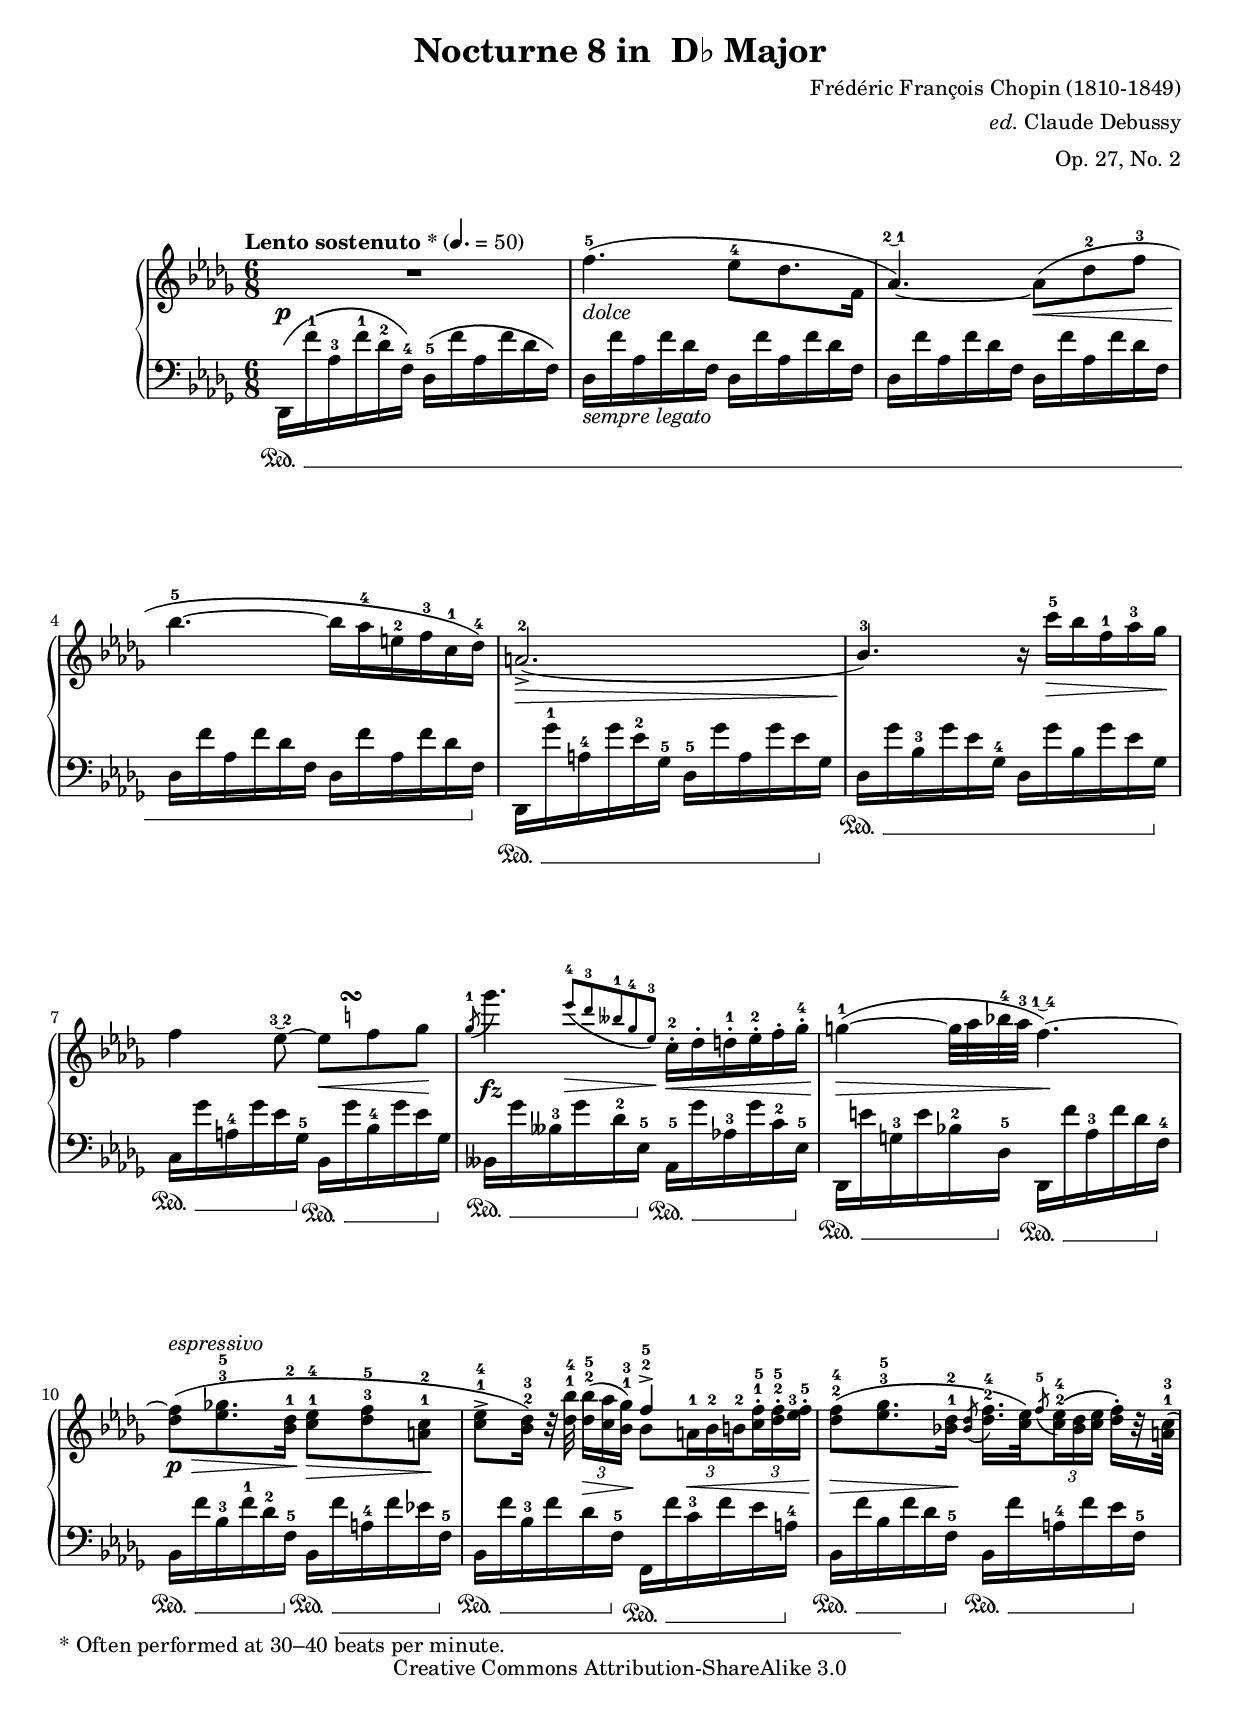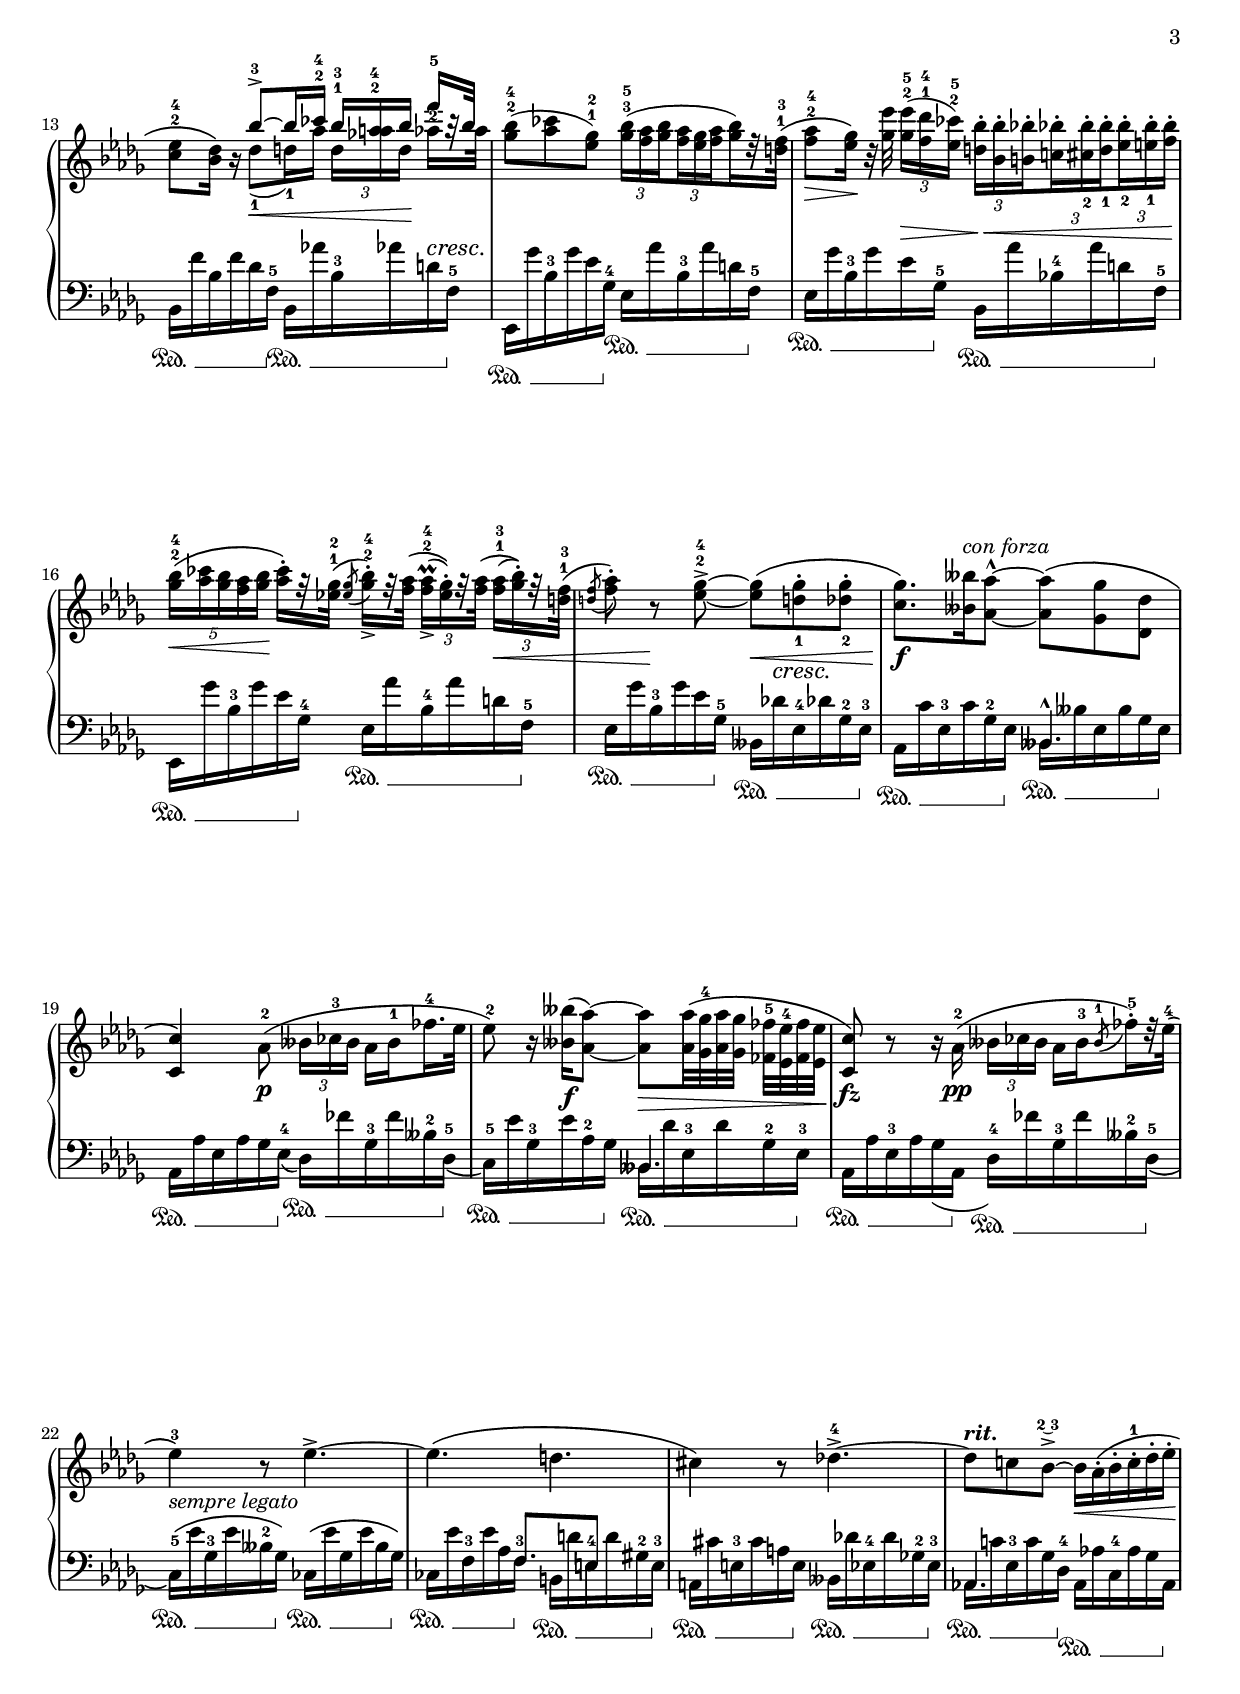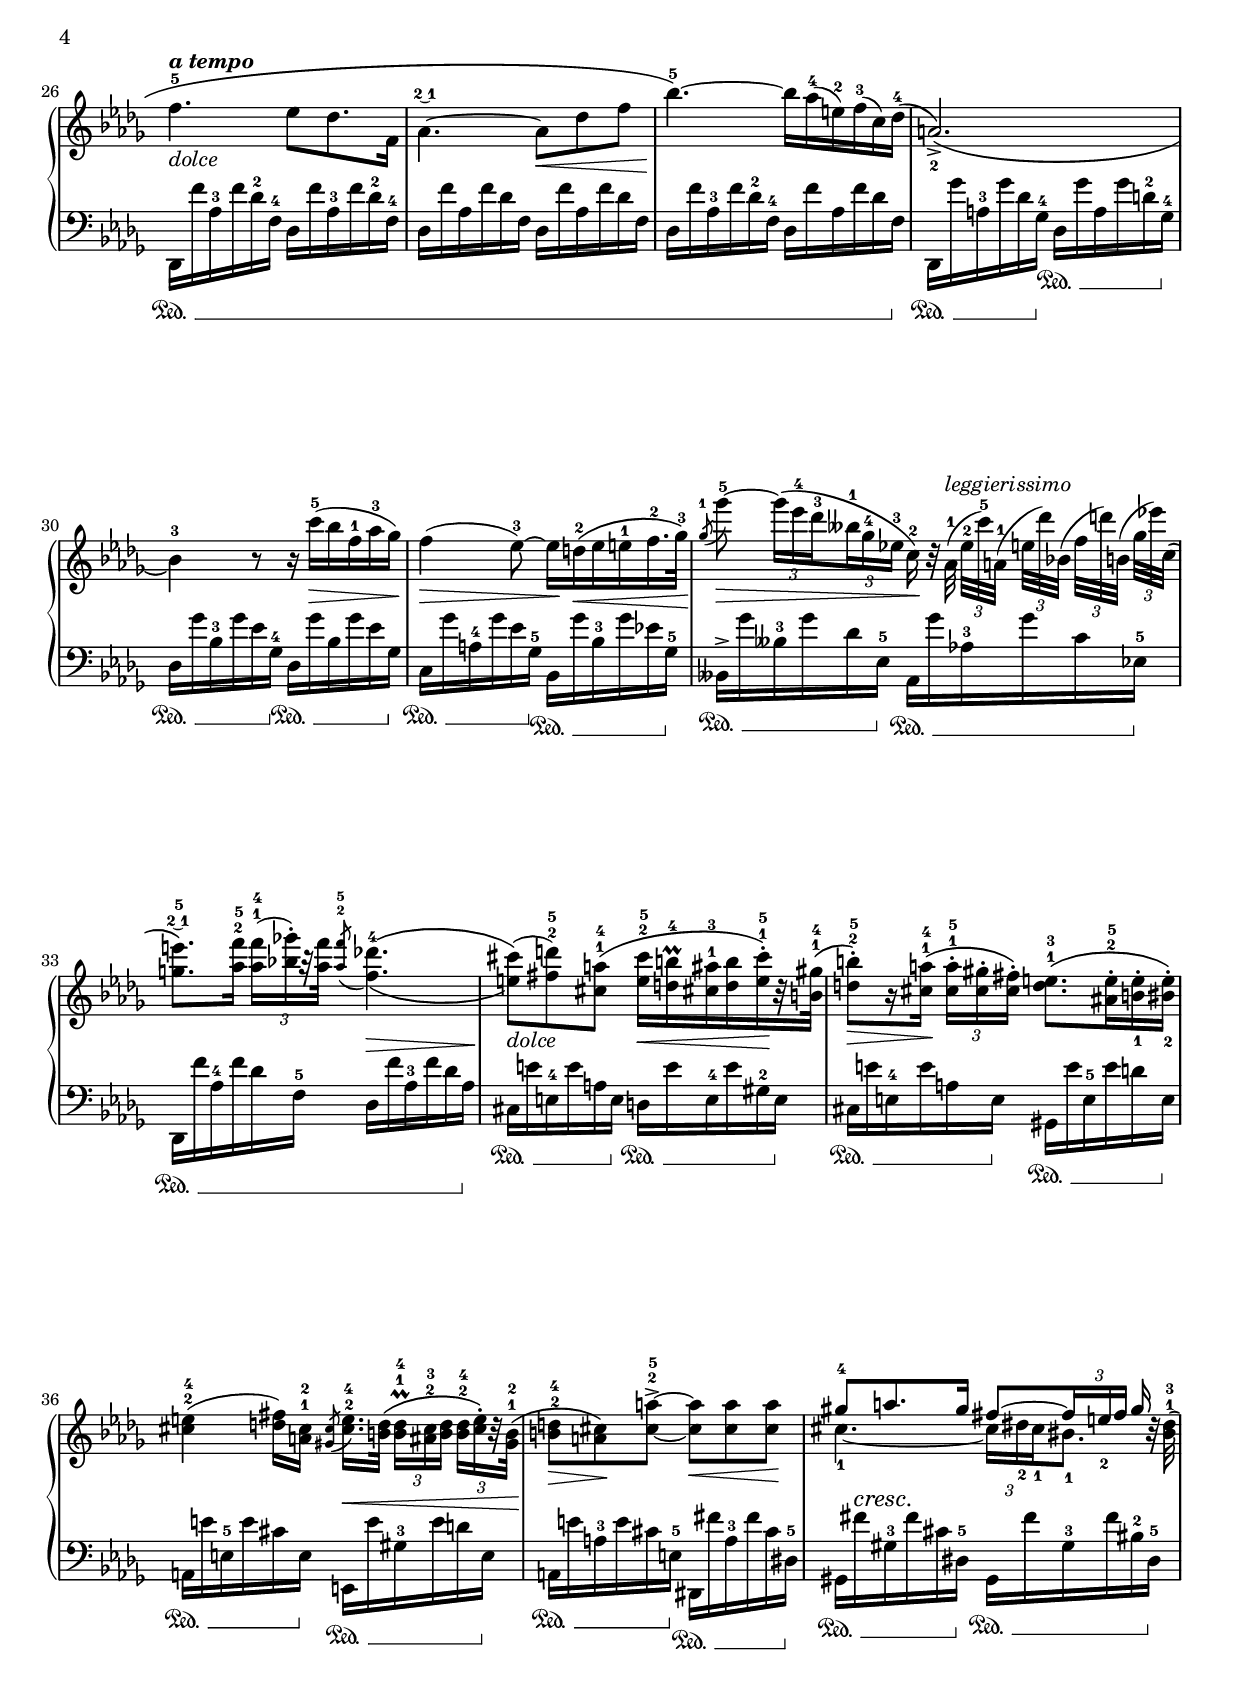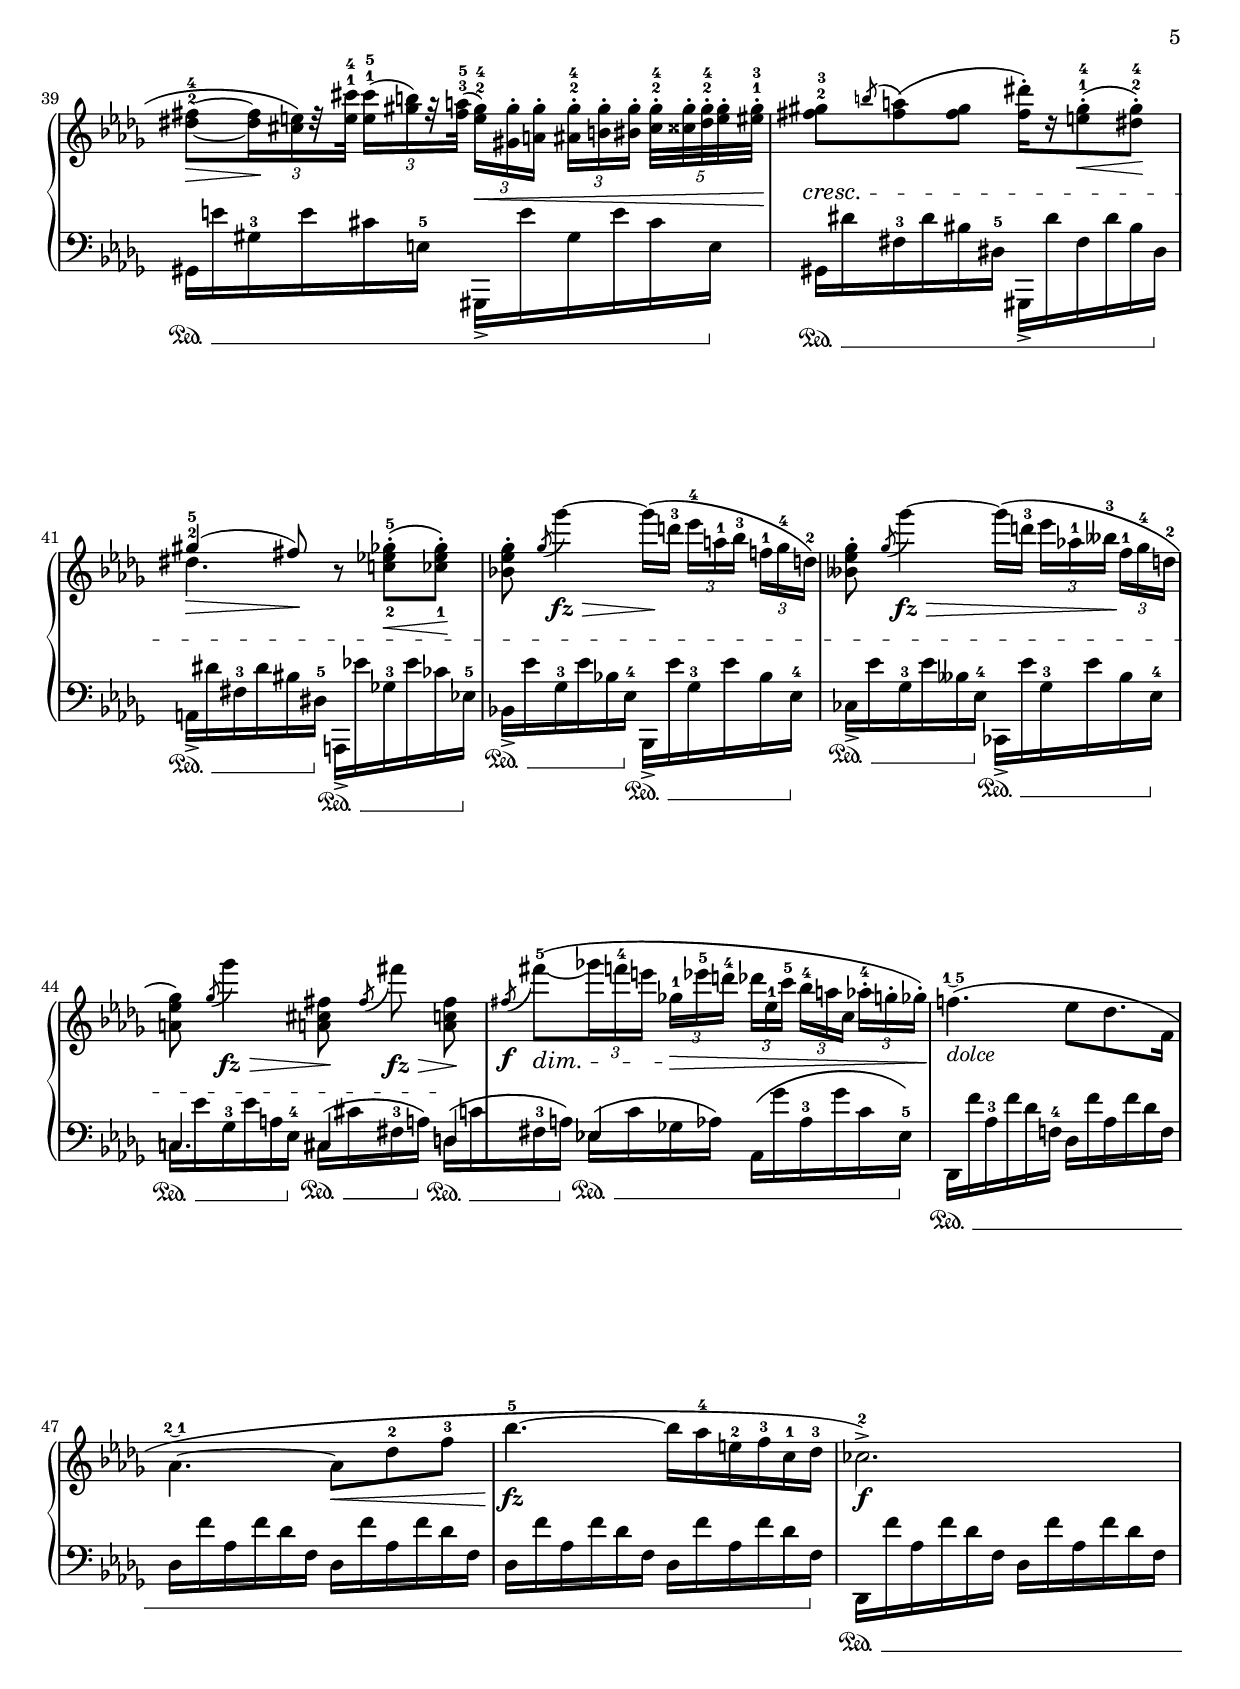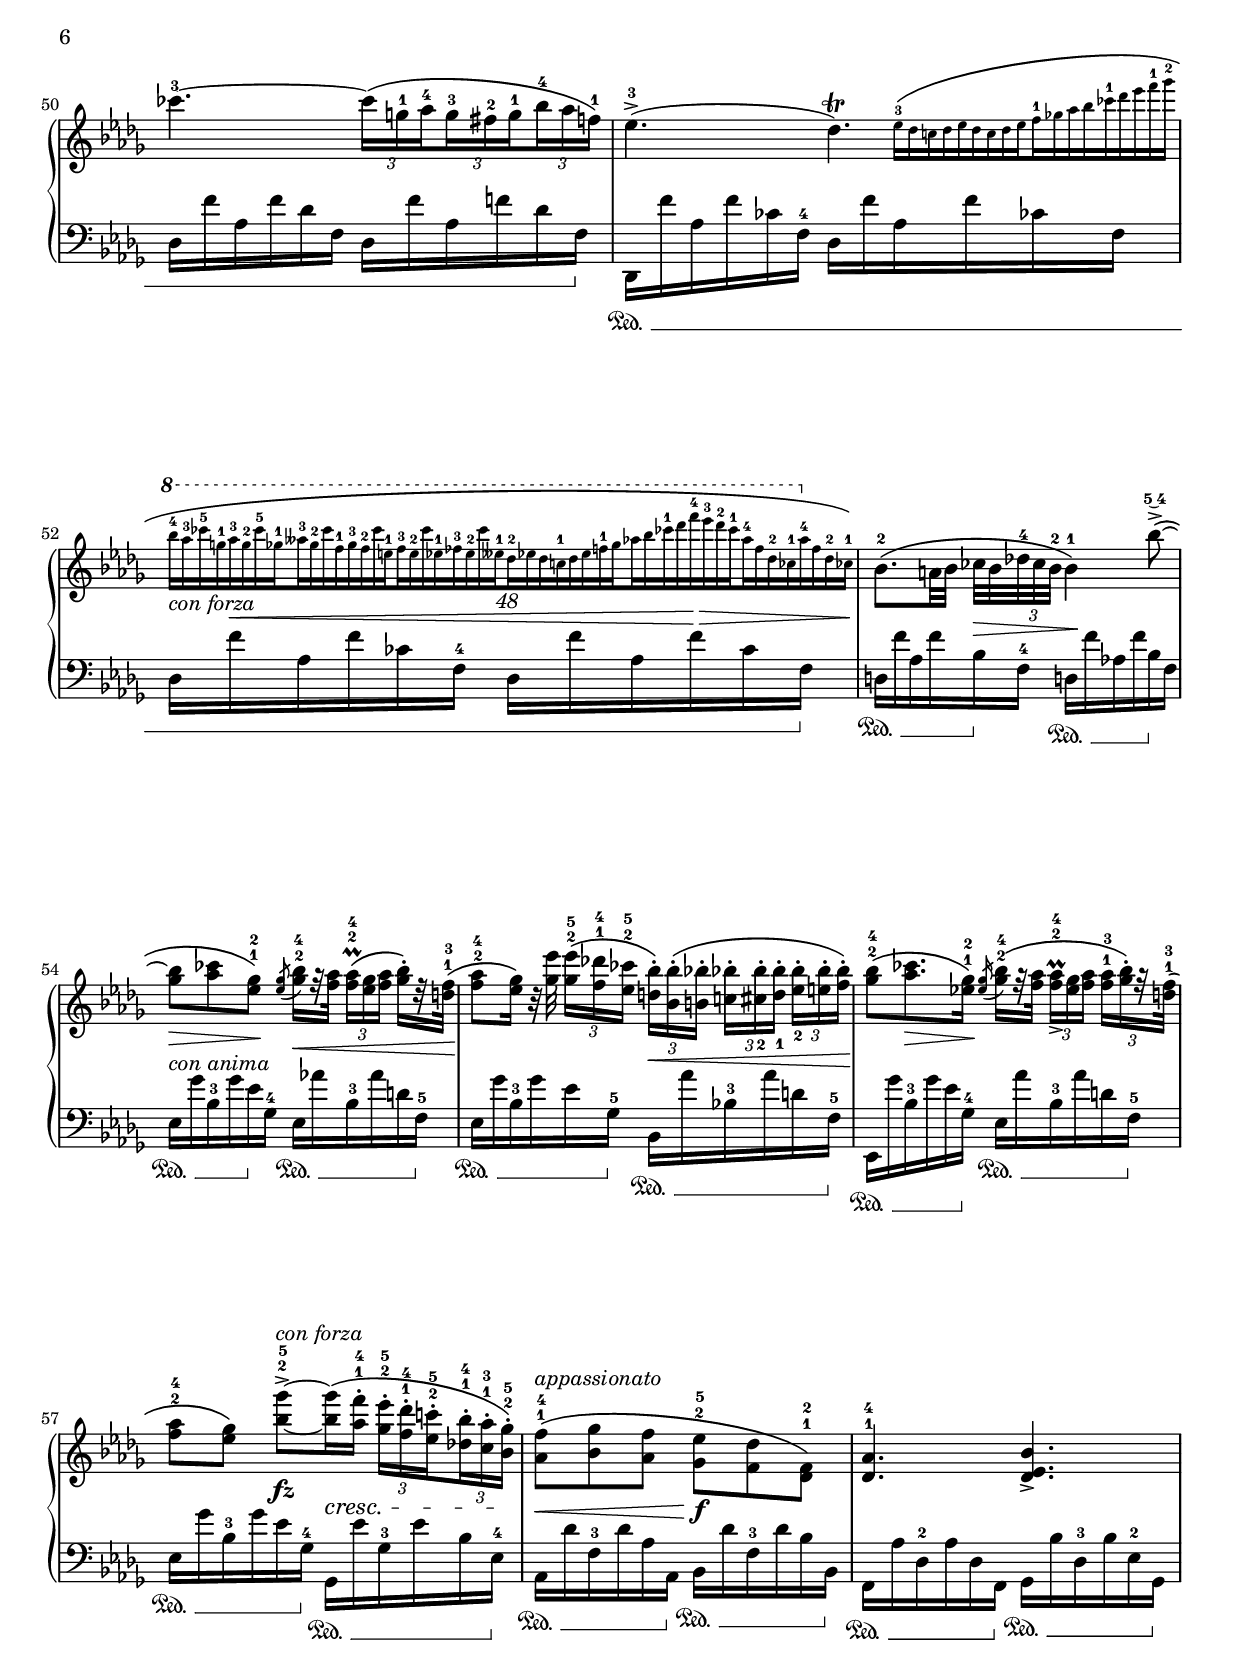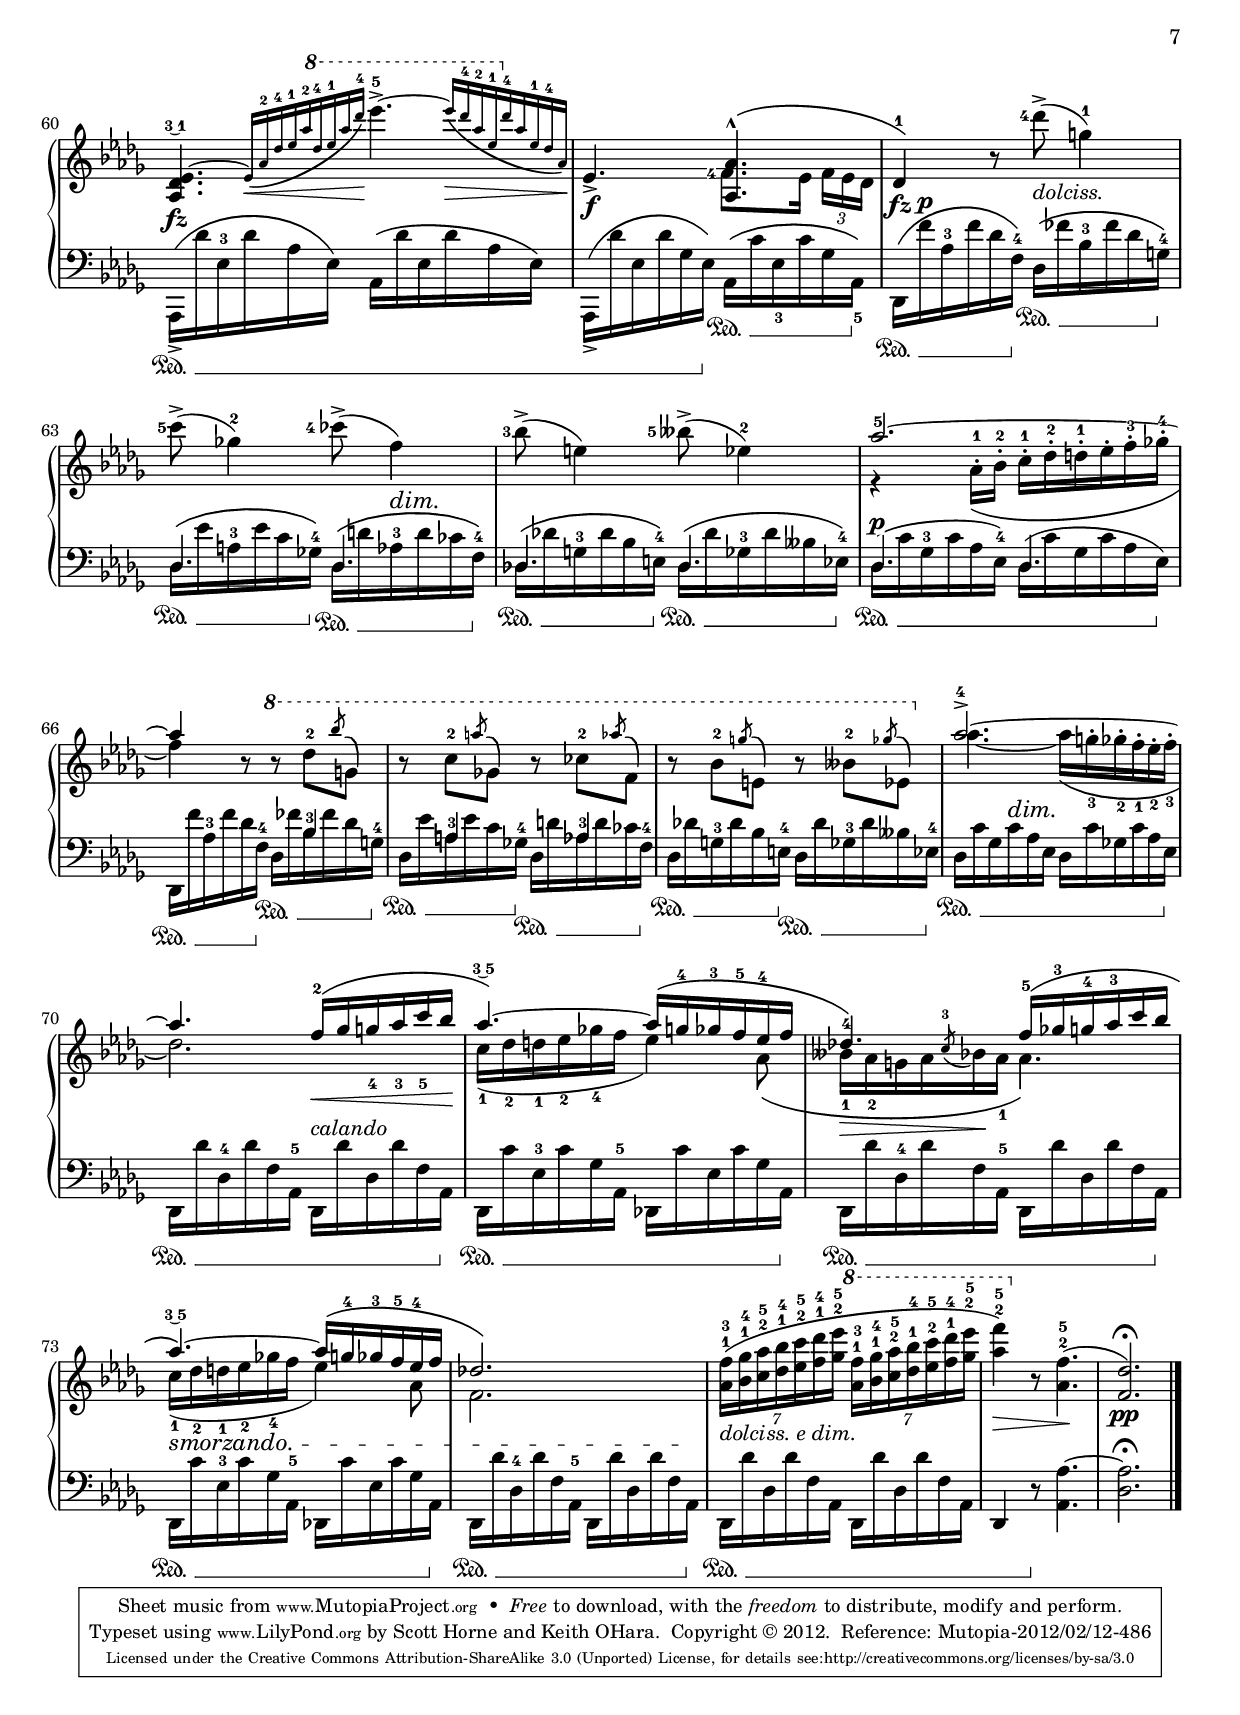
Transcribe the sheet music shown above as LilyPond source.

% Chopin's nocturne #8 in Db major, Op. 27, No. 2

\version "2.14.2"

\header {
  title ="Nocturne 8 in  D♭ Major"
  composer = "Frédéric François Chopin (1810-1849)"
  arranger = \markup{\italic"ed." "Claude Debussy"}
  opus = "Op. 27, No. 2"
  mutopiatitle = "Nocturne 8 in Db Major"
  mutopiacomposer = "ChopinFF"
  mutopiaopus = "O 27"
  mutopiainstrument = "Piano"
  date = "1835"
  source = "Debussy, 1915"
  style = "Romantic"
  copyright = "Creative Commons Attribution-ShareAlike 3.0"
  % original was under MutopiaBSD license
  %{ The MutopiaBSD License

  Permission is hereby granted, without written agreement and without license or
  royalty fees, to use, copy, modify, distribute, perform and record this music
  and to distribute, perform and record modified versions of this music for any
  purpose, provided that the above copyright notice, this paragraph and the
  following disclaimer appear with all copies of this music, whatever the format
  of the copy, printed, audio or otherwise.

  THIS MUSIC IS PROVIDED "AS IS", WITHOUT WARRANTY OF ANY KIND, EXPRESS OR
  IMPLIED, INCLUDING BUT NOT LIMITED TO THE WARRANTIES OF MERCHANTABILITY,
  FITNESS FOR A PARTICULAR PURPOSE AND NONINFRINGEMENT.
  %}
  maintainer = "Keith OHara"
  % original typeset by P Scott Horne, 20 Oct 2004
  % maintainerEmail = "shorne@hornetranslations.com"
  % maintainerWeb = "www.hornetranslations.com"

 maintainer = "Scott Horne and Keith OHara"
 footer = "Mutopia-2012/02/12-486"
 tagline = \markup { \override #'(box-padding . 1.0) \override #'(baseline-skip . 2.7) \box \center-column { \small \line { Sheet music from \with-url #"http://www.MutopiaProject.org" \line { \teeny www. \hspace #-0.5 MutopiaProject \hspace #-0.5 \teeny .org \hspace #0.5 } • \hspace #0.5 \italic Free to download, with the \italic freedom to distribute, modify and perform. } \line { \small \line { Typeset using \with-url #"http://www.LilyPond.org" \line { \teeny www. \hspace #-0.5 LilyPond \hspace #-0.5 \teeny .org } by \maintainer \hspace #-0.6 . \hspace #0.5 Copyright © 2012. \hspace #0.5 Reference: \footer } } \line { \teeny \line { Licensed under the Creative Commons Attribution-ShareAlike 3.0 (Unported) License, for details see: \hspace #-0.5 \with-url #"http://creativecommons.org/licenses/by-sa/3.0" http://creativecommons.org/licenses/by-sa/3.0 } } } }
}

\paper {
  %#(set-paper-size "letter")
  bottom-margin = 13\mm
  %ragged-right=##t
  %annotate-spacing = ##t
  #(layout-set-staff-size 18.5)
  ragged-last-bottom = ##f
  first-page-number = #2
  page-breaking-system-system-spacing = #'((padding . -3))
  system-system-spacing #'padding = #0.5 % let 5 systems fit on letter paper
}

%% Make special slurred grace notes for measure 67
startGraceMusic =  {
  \once \override PhrasingSlur #'control-points =
  #'((1.5 . 2.75) (2.5 . 3.0) (3.0 . 2) (2.8 . -0.3))
  s1*0\(
  \override Stem #'stroke-style = #"grace"
}
stopGraceMusic =  {
  \revert Stem #'stroke-style
  s1*0\)
}
% More textual dynamics
smorz= #(make-music 'CrescendoEvent 'span-direction START
'span-type 'text 'span-text "smorzando.")

myPageBreak = {
  \pageBreak
}

treble =  \relative c' \context Voice = "treble" {
  |%1
  R2.\p
  |%2
  s1*0_\markup\italic"dolce"
  f'4.-5\( ees8-4 des8. f,16
  |%3
  aes4. -\tweak #'text #(markup #:tied-lyric "2~1") -0\)~
  aes8 \<\( des-2 f-3
  |%4
  bes4.-5\! ~ bes16 aes-4 e-2 f-3 c-1 des-4 \)
  |%5
  \stemUp
  a2.-2-> ( \>
  |%6
  bes4.-3 \! )
  \stemNeutral
  r16 c'-5 \> bes f-1 aes-3  ges\!
  |%7
  f4
  ees8 -\tweak #'text #(markup #:tied-lyric "3~2") -0 ~
  <<
    ees8\<
    {
      s16
      \once\override Score.TextScript #'script-priority = #-100
      s16^\markup\tiny\natural^\turn
    }
  >> f8  ges\!
  |%8
  <<
    \acciaccatura ges8^1
    ges'4.\fz
    \new Voice {
      \override DynamicLineSpanner #'staff-padding = #1
      \teeny\stemUp\override Fingering #'font-size =#-3
      s8 s8*1/3
      ees-4[\>( des-3 beses-1 ges-4 ees-3]\!)
    }
  >>
  c16-.-2 \<des-. d-.-1 ees-.-2 f-.  ges-.-4
  |%9
  g4^1\>\( ~ g32 aes bes-4 aes-3
  f4. -\tweak #'text #(markup #:tied-lyric "1~4") -0 \) \! ~
  |%10
  <des f>8\p\>\(^\markup\italic"espressivo"
  <ees ges!>8.^3^5
  <bes des>16^1^2\! <c ees>8^1^4 \>
  <des f>^3^5 <a c>^1^2 \!
  |%11
  \set subdivideBeams = ##t
  <c ees>^>^1^4 <bes des>16^2^3 \) r32
  <des bes' >32^1^4
  \times 2/3 {<des bes'>16^2^5 [ ( \> <c aes'> <bes ges'>^1^3] ) \!}
  <<
    \new Voice { \stemUp f'4^>^2^5 }
    {
      bes,8[
      \times 2/3 {a16^1 \< bes^2 b^2 }
      \times 2/3 {<c^1 f^5>^. <des^2 f^5>^. <ees^3 f^5>^.] }
    }
  >>
  |%12
  <des f>8^2^4 \( \> <ees ges>8.^3^5
  <bes des>16^1^2 \!
  \acciaccatura <bes des>8
  <des f>16.^2^4 <c ees>32 \)
  \acciaccatura f8^5 \times 2/3 {
    <c ees>16^2^4 \( <bes des> <c ees>
  }
  <des f>^.\)[ r32 <a c>32^1^3 \( ]
  |%13
  <c ees>8^2^4 <bes des>16 \) r
  %{ % alternate setting in one voice
  <des bes'>8^>_1^3[_( ~ <d bes'>16)_1 <aes' ces>]^2^4
  \times 2/3 {<d, bes'>16^1^3
  <aes'!^2 a!^4> <d, bes'>}
  <aes'! f'>16[^2^5 aes32\rest <aes bes>]
  %}
  << {
    bes'8^>^3[ ~ bes16 ces^2^4]
    bes16*2/3 ^1^3
    \once \override NoteColumn #'force-hshift = #-0.9
    a^2^4 bes
    f'16^5[ s32 bes,]
  } \\ {
    des,8(_1[ \< d16)_1 aes' ]
    \times 2/3 { d,16
    \once \override Accidental #'Y-offset = #-0.3
    aes'! d,\! }
    aes'16^2 [ r32 aes ]
  } >> %%}
  |%14
  <ges bes>8^2^4( <aes ces> <ees ges>^1^2)
  \times 2/3 {<ges bes>16^3^5([ <f aes> <ges bes>}
  \times 2/3 {<f aes> <ees ges> <f aes>}
  <ges bes>16) r32 <d f>^1^3 \( ]
  |%15
  <f aes>8^2^4 \> <ees ges>16 \! \) r32 <ges ees'>32
  \times 2/3 {
    <ges ees'>16^2^5[(\> <f des'>^1^4 <ees  ces'>^2^5])
  }
  \override Fingering #'staff-padding = ##f
  \times 2/3 {<d  bes'>^.\< <bes bes'>^. <b bes'!>^. }
  \times 2/3 {<c! bes'>^. <cis_2 bes'>^. <d_1 bes'>^. }
  \times 2/3 {<ees_2 bes'>^. <e_1 bes'>^. <f  bes>^. }
  \revert Fingering #'staff-padding
  |%16
  \times 4/5 {
    <ges bes>16^2^4\<\( <aes ces> <ges bes> <f aes> <ges  bes>\!
  }
  <aes ces>16^.[\) r32 <ees ges>^1^2\(]
  % shorten the time of the grace note for MIDI
  \acciaccatura <ees ges>8*1/4
  <ges bes>16^.^2^4_> \) [ f32\rest%{bug472%} <f aes>32 \( ]
  \times 2/3 {
    \once\override Script #'avoid-slur = #'inside
    \once\override Fingering #'staff-padding = #4
    <f aes>16^\prall^2^4_>[( <ees ges>^.)\) r32 <f aes>]\(
  }
  \times 2/3 {
    \once\override Fingering #'staff-padding = #4
    <f aes>16^1^3\<([ <ges  bes>^.)\) f32\rest%{bug472%} <d f>32^1^3\(]
  }
  |%17
  \acciaccatura <d f>8*1/4 <f aes>8^.\) r\! <ees ges>^2^4-> ~
  <ees ges>\(\< <d!_1 ges>^. <des_2 ges>^.
  |%18
  <c ges'>8._\f \)
  <beses beses'>16^\markup\italic"con forza"
  <aes aes'>8^\marcato ~
  <aes aes'> \( <ges ges'> <des des'>
  |%19
  <c c'>4 \)
  \stemDown aes'8_\p^2\( \stemNeutral
  \times 2/3 { beses16 [ ces^3 beses]}
  aes [ beses^1 fes'16.^4 ees32]
  |%20
  ees8\)^2 r16 <beses beses'> \f ( <aes aes' >8) ~ <aes aes'> [ \>
  <aes aes'>32\( <ges ges'>^4 <aes aes'> <ges ges'> ]
  <fes fes'>^5 <ees ees'>^4 <fes fes'> <ees  ees'> \!
  |%21
  <c c'>8\)\fz r8 r16
  \stemDown
  aes'16_\pp^2\( \stemNeutral
  \times 2/3 {beses16 ces beses}
  aes [ beses^3
  \acciaccatura beses8^1
  fes'16^.^5 \) r32 ees32^4] \(
  |%22
  ees4^3\) r8 ees4.-> ~
  |%23
  ees \( d
  |%24
  cis4 \) r8 des!4.^>^4 ~
  |%25
  \allowPageTurn
  \unset subdivideBeams
  \tempo\markup\italic"rit." 
  des8 c bes^>-\tweak #'text #(markup #:tied-lyric "2~3") ^0 ~
  bes16\< aes^.\( bes^. c^.^1 des^. ees^.\! \myPageBreak
  |%26
  \tempo\markup\italic"a tempo" 
  f4.^5 _\markup\italic"dolce" ees8 des8. f,16
  |%27
  \stemDown
  aes4.-\tweak #'text #(markup #:tied-lyric "2~1") ^0 ~
  \stemNeutral
  aes8\< des f
  |%28
  bes4.^5 \) \! ~ bes16 aes^4 ( e^2 ) f^3 ( c^) des^4 \(
  |%29
  a2._>_2\)\(
  |%30
  bes4^3\) r8 r16 c'^5(\> bes f^1 aes^3  ges)
  |%31
  f4 ( \> ees8^3 ) ~ ees16 \! d^2 \( \< ees e^1 f16.^2 ges32^3\)\!
  |%32
  \set subdivideBeams = ##t
  \acciaccatura ges8^1
  ges'8^5 \> ~
  \times 2/3 { ges16 [ \( ees^4 des^3 }
  \times 2/3 { beses^1 ges^4  ees^3 ] }
  c^2 \) \! r32
  \stemDown
  aes^1(^\markup\italic"leggierissimo"
  \stemNeutral
  \times 2/3 { ees'^2[ c'^5) a,^1]( }
  \times 2/3 { e'[ des') bes,!]( }
  \times 2/3 { f'[ d') b,]( }
  \times 2/3 { ges'[ ees'! ) c,]\( }
  |%33
  \unset subdivideBeams
  <g' e'>8.-\tweak #'text #(markup #:tied-lyric "2~1") ^0 ^5 \)
  <aes f'>16^2^5
  \times 2/3 {
    <aes f'>^1^4 [ ( <bes ges'!>^.) aes32\rest <aes f'> ]
  }
  <<
    \new Voice {
      \hideNotes % merged chord to draw second slur
      \override NoteColumn #'ignore-collision = ##t
      f4._\( | e8\)
      \revert NoteColumn #'ignore-collision
    } {
      \acciaccatura <aes f'>8*1/4^2^5 <f des'>4.^4\(
      |%34
      <e cis'>8\)(_\markup\italic"dolce"
    }
  >> <fis d'>^2^5) <cis a'>^1^4\(
  <e cis'>16^2^5[\< <d b'>^\prall^4 <cis! ais'>^1^3
  <d b'> <e cis'>^.^1^5\)\! r32 <b gis'>32^1^4 \(]
  |%35
  <d b'>8^.^2^5\>\)[ r16 <cis a'>^1^4\(]\!
  \times 2/3 { <cis a'>^.^1^5 <cis gis'>^. <cis fis>^. \) }
  <d e>8.^1^3 \(
  <ais e'>16^.^2^5
  <b e>^._1 <bis e>^._2 \)
  |%36
  <cis e>4^2^4 ( <d fis>16) <a cis>^1^2
  \acciaccatura <gis cis>8*1/4
  <cis e>16.^2^4 \< <b d>32 \(
  \times 2/3 {<b d>16^\prall^1^4 [ <ais cis>^2^3 <b d>]}
  \times 2/3 {<b d>^2^4 [ <cis e>^. \) r32 <gis b>^1^2 \( \!]}
  |%37
  <b d>8^2^4 \> <a cis> \! \) <cis a' >^2^5-> ~ <cis  a'> \<
  <cis a'> <cis  a'> \!
  |%38
  << {
    gis'8^4 a8. gis16  fis8[ ~
    \times 2/3 {fis16 <e_2> fis]} gis
  } \\ {
    cis,4._1 ~
    \override Fingering #'staff-padding = ##f
    \times 2/3 { cis16 [ <dis_2> <cis_1> } bis8._1 ]
  } >>
  r32 <bis dis>^1^3 \(
  |%39
  <dis fis>8^2^4 [ \> ~
  \times 2/3 {<dis fis>16 \! <cis e> \) r32 <e cis'>^1^4 ] }
  \times 2/3 {<e cis'>16^1^5 [ (<gis b> ) r32 <fis a>^3^5 ( ] }
  \times 2/3 {<e gis>16^2^4 [ ) \< <gis, gis'>^. <a gis'>^. ] }
  \times 2/3 {<ais^2 gis'^4>^. [ <b gis'>^. <bis gis'>^. ] }
  \times 4/5 {<cis^2 gis'^4>32^. [ <cisis gis'>^.
  <dis gis>^.^2^4 <e gis>^. <eis gis>^.^1^3 \! ] }
  |%40
  <fis gis>8^2^3
  \acciaccatura {\slurUp b} <fis a> \( <fis gis>
  <fis dis'>16^. [ \) r16
  { \slurUp <e gis>8^.^1^4 \( \< <dis gis>^.^2^4 \) \! ] }
  |%41
  << {
    gis4\>^2^5 ( fis8 ) \!
  } \\ {
    dis4.
  } >>
  \override Fingering #'staff-padding = ##f
  r8 \slurUp <c!_2 ees! ges^5>^.\<\( <ces_1 ees ges>^.\)\!
  \revert Fingering #'staff-padding
  |%42
  <bes! ees ges>^. \acciaccatura ges' ges'4\fz \> ~ ges16 \! \( d^3
  \times 2/3 { ees^4 [ a,^1 bes^3 ] }
  \times 2/3 { f^1 [ ges^4 d^2 \) ] }
  |%43
  <beses ees ges>8^. \acciaccatura ges' ges'4\fz \> ~ ges16 \( d^3
  \times 2/3 { ees [ aes,^1 beses^3 \! ] }
  \times 2/3 { f^1 [ ges^4 d^2 ] }
  |%44
  <a ees' ges>8 \) \acciaccatura ges' ges'4\fz \>
  <a,,! cis fis>8 \! \acciaccatura fis' fis'8\noBeam\fz \>
  <a,, c fis> \!
  |%45
  << {
    \acciaccatura fis'\f fis'^5[\(\dim
    \times 2/3 { ges!16 f^4 e ] }
  } \new Voice {
    \override NoteColumn #'ignore-collision = ##t
    \hideNotes fis8_~ fis8 \unHideNotes
    \revert NoteColumn #'ignore-collision
  } >>
  \times 2/3 { ges,!16^1 \> ees'^5 d^4 }
  \times 2/3 { des [ ees,^1 c'^5 ] }
  \times 2/3 { bes^4 [ a c, ] }
  \times 2/3 { aes'^.^4 [ g^. ges^. \) \! ] }
  |%46
  f4.-\tweak #'text #(markup #:tied-lyric "1~5") ^0_\markup\italic"dolce"\(
  ees8 des8. f,16
  |%47
  \stemDown
  aes4.-\tweak #'text #(markup #:tied-lyric "2~1") ^0 ~
  aes8 \< des^2 f^3
  |%48
  bes4.^5\fz ~ bes16 aes^4 e^2 f^3 c^1 des^3
  |%49
  ces2.^2\f-> \) \myPageBreak
  |%50
  \allowPageTurn
  \set subdivideBeams = ##t
  ces'4.^3 ~
  \times 2/3 { ces16 [ \( g^1 aes^4 }
  \times 2/3 { g^3 fis^2 g^1 }
  \times 2/3 { bes^4 aes f^1 \) ] }
  |%51
  <<
    {
      \stemDown ees4.^>^3 ( des^\trill ) |
      s_\markup\italic"con forza"
    }
    \new Voice \with {
      \override Accidental #'extra-spacing-height = #'(0.5 . -0.5)
      \override Accidental #'extra-spacing-width = #'(0.1 . 0)
      \override Fingering #'font-size = #-3
      \override Fingering #'avoid-slur = #'inside
      subdivideBeams = ##t
      baseMoment = #(ly:make-moment 1 16)
    }{
      \override Staff.AccidentalPlacement #'right-padding = #0
      \teeny\stemDown
      s4. s8
      ees16*4/18 ^3[\( des c! des ees des c des
      ees f^1 ges aes bes
      ces^1 des ees f^1 ges^2 ] |
      \ottava #1
      |%52
      \override TupletNumber #'font-size = #3
      \times 12/48 {
        bes16^4[
        aes^3 ces^5 g^1  aes^3 g^2ces^5 ges^1
        aeses^3 ges^2 ces f,^1  ges^3 f^2 ces' e,^1
        f^3 e^2 ces' ees,^1  fes^3 ees^2 ces' eeses,^1
        des^2 ees des c!^1  des ees f^1 ges
        aes bes ces!^1 des f^4 ees^3 des^2 ces^1
        aes^4 f des^2 ces^1
        \ottava #0
        aes^4 f des^2 ces^1]\!\)
        \revert Staff.AccidentalPlacement #'right-padding
      }
    }
  >>
  |%53
  bes8.^2 [ \( a32 bes ]
  ces [ \> bes \times 2/3 { des!^4 ces bes^2 ] }
  bes4^1 \! \)
  bes'8^> -\tweak #'text #(markup #:tied-lyric "5~4") ^0\(~
  |%54
  <ges bes>_\> <aes ces> <ees ges>^1^2 \! \)
  \acciaccatura <ees ges>8*1/2
  <ges bes>16^2^4 [ \< r32 <f aes> ]
  \times 2/3 { <f aes>16^\prall^2^4 [ \( <ees ges> <f aes> ] }
  <ges bes>^. \) [ r32 <d f>^1^3 \! \( ]
  |%55
  \override Fingering #'staff-padding = ##f
  <f aes>8^2^4 <ees ges>16 \) r32 <ges ees'>
  \times 2/3 { <ges ees'>16^2^5[ \( <f des'!>^1^4 <ees ces'>^2^5] }
  \times 2/3 { <d bes'>^. [ \< \) <bes bes'>^. \( <b bes'!>^. ] }
  \times 2/3 { <c bes'>^. [ <cis_2 bes'>^. <d_1 bes'>^. ] }
  \times 2/3 { <ees_2 bes'>^. [ <e bes'>^. <f bes>^. \! \) ] }
  |%56
  \revert Fingering #'staff-padding
  <ges bes>8^2^4 \( <aes ces>8. \> <ees ges>16^1^2 \! \)
  \acciaccatura <ees ges>16 <ges bes>^2^4 \( [ r32 <f aes> ]
  \times 2/3 { <f aes>16^\prall^2^4_>[ <ees ges> <f aes> ] }
  \times 2/3 { <f aes>^1^3 [ <ges bes>^. \) f32\rest <d f>^1^3 \( ] }
  |%57
  <f aes>8^2^4 [ <ees ges> \) ]
  <bes' ges'>_\fz->^2^5[^\markup\italic"con forza" ~
  <bes ges'>16 \(\cresc <aes f'>^.^1^4]
  \times 2/3 { <ges ees'>^.^2^5 <f des'>^.^1^4 <ees c'>^.^2^5 }
  \times 2/3 { <des bes'>^.^1^4 <c aes'>^.^1^3 <bes ges'>^.^2^5\)\! }
  |%58
  <aes f'>8^1^4_\<^\markup\italic"appassionato" \(
  <bes ges'> <aes f'>
  <ges ees'>\f^2^5 <f des'> <des f>^1^2 \)
  |%59
  \stemNeutral
  <des aes'>4.^1^4 <des ees bes'>_>
  |%60
  <<
    {
      <aes des ees^~>4.*1/2 \fz -\tweak #'text #(markup #:tied-lyric "3~1") ^0
      \once\override NoteColumn #'ignore-collision = ##t
      \hideNotes ees'4*3/4 \unHideNotes
      ees'''4.*1/2 ->^5~
      \hideNotes ees16 s8 \stemNeutral\unHideNotes
    }
    \new Voice {
      \teeny \override Fingering #'font-size = #-3
      \stemUp
      s8.
      ees,,,16*3/9\<\( aes^2 des^4 ees^1 aes^2
      \ottava #1
      des^4 ees^1 aes des^4\)\!
      s8.
      ees16*3/9\>\( des^4 aes^2 ees^1
      \ottava #0
      des^4 aes ees^1
      des^4 aes \) \!
    }
  >>
  |%61
  ees4._>\f
  << {
    <aes, aes'>\(^\marcato 
    |%62
    des4-1\)\fz
  } \\ {
    \once\override NoteColumn #'force-hshift = #-0.25
    <f-4>8. [ ees16 ] \times 2/3 { f ees des }
  } >>
  r8
  <des''-4>8^>_\markup\italic"dolciss."( g,4^1 )
  |%63
  <c-5>8-> ( ges!4^2 )
  <ces-4>8-> ( f,4 )
  |%64
  <bes-3>8-> ( e,4 )
  <beses'-5>8-> ( ees,4^2 )
  |%65
  << {
    aes2.-5 ~
    aes4
  } \\ {
    r4 aes,16^.^1 \( bes^.^2 c^.^1 des^.^2 d^.^1
    ees^. f^.^3 ges!^.^4
    |%66
    f4\)
  } >>
  r8
  \ottava #1
  \stemDown
  r des'^2 \grace bes' g,
  |%67
  r c^2 \grace a' ges,
  r ces^2 \grace aes' f,
  |%68
  r bes^2 \grace g' e,
  r beses'^2 \grace ges' ees,
  \stemNeutral
  \ottava #0
  << \new Voice { 
    \voiceOne
    |%69a
    <aes^4>2.^> ~
    |%70a
    aes4. \once\override DynamicLineSpanner #'staff-padding = #0.5
    f16-2\<\( ges g_4 aes_3 c_5 bes \!
    |%71a
    aes4. -\tweak #'text #(markup #:tied-lyric "3~5") ^0 \) ~
    aes16 \( g^4 ges^3 f^5 ees^4 f
    |%72a
    des4.^4 \) f16^5 \( ges^3 g^4 aes^3 c bes
    |%73a
    aes4. -\tweak #'text #(markup #:tied-lyric "3~5") ^0 \) ~
    aes16 \( g^4 ges^3 f^5 ees^4 f
    |%74a
    des2. \)
  } \new Voice {
    \voiceTwo
%   \override Fingering #'avoid-slur = #'outside 
    |%69b
    aes'4. ~ aes16 \( g^.-3 ges^.-2 f^.-1 ees^.-2 f^.-3
    |%70b
    des2. \)
    |%71b
    c16_1 ( des_2 d_1 ees_2 ges_4 f ees4 ) aes,8\(
    |%72b
    #(add-grace-property 'Voice 'Fingering 'font-size -6)
    beses16_1-\tweak #'padding #3 \> aes_2 g aes
    \stemUp \acciaccatura <c^3>8\stemDown bes16\! aes_1 aes4.\)
    |%73b
    c16_1 ( des_2 d_1 ees_2 ges_4 f ees4 ) aes,8
    |%74b
    f2.
  } >> \noBreak
  |%75
  s1*0_\markup\italic"dolciss. e dim."
  \times 6/7 {
    <aes f'>16^1^3 \( <bes ges'>^1^4 <c aes'>^2^5 <des bes'>^1^4
    <ees c'>^2^5 <f des'>^1^4 <ges ees'>^2^5
  }
  \ottava #1
  \times 6/7 {
    <aes f'>16^1^3 <bes ges'>^1^4 <c aes'>^2^5 <des bes'>^1^4
    <ees c'>^2^5 <f des'>^1^4 <ges ees'>^2^5
  }
  |%76
  <aes f'>4^2^5\>\)
  \ottava #0
  r8 <aes,, f'>4.^2^5(\!
  <f des'>2.\pp\fermata)
  \bar "|."
} % end treble

bass =  \relative c \context Voice = "bass" {
  \dynamicUp\stemDown
  |%1
  des,16\sustainOn\( f''^1 aes,^3 f'^1 des^2  f,^4\)
  des^5 \(f' aes, f' des  f,\)
  |%2
  des_\markup\italic"sempre legato" f' aes, f' des f,
  des f' aes, f' des f,
  |%3
  des f' aes, f' des f,  des f' aes, f' des f,
  |%4
  des f' aes, f' des f,  des f' aes, f' des f,
  \sustainOff
  |%5
  des,\sustainOn ges''^1 a,^4 ges' ees^2 ges,^5
  des^5 ges' a, ges' ees ges,
  \sustainOff
  |%6
  des\sustainOn ges' bes,^3 ges' ees ges,^4
  des ges' bes, ges' ees ges,
  \sustainOff
  |%7
  c,\sustainOn ges'' a,^4 ges' ees ges,^5
  \sustainOff
  bes,\sustainOn ges'' bes,^4 ges' ees ges,
  \sustainOff
  |%8
  beses,\sustainOn ges'' beses,^3 ges' des^2 ees,^5 \sustainOff
  aes,^5\sustainOn ges'' aes,^3 ges' c,^2 ees,^5 \sustainOff
  |%9
  des,\sustainOn e'' g,^3 e' bes^2 des,^5
  \sustainOff
  des,\sustainOn f'' aes,^3 f' des f,^4
  \sustainOff
  |%10
  bes,\sustainOn f'' bes,^3 f'^1 des^2 f,^5
  \sustainOff
  bes,\sustainOn f'' a,^4 f' ees f,^5
  \sustainOff
  |%11
  bes,\sustainOn f'' bes,^3 f' des f,^5
  \sustainOff
  f,\sustainOn f'' c^3 f ees a,^4
  \sustainOff
  |%12
  bes,\sustainOn f'' bes, f' des f,^5
  \sustainOff
  bes,\sustainOn f'' a,^4 f' ees f,^5
  \sustainOff
  |%13
  bes,\sustainOn f'' bes, f' des f,^5
  \sustainOff
  bes,\sustainOn aes''! bes,^3 aes'
  \endSpanners d,\cresc f,^5
  \sustainOff
  |%14
  ees,\sustainOn ges'' bes,^3 ges' ees ges,^4
  \sustainOff
  ees\sustainOn aes' bes,^3 aes' d, f,^5
  \sustainOff
  |%15
  ees\sustainOn ges' bes,^3 ges' ees ges,^5
  \sustainOff
  bes,\sustainOn aes'' bes,^4 aes' d, f,^5
  \sustainOff
  |%16
  ees,\sustainOn ges'' bes,^3 ges' ees ges,^4
  \sustainOff
  ees\sustainOn aes' bes,^4 aes' d, f,^5
  \sustainOff
  |%17
  ees\sustainOn ges' bes,^3 ges' ees ges,^5
  \sustainOff
  beses,\sustainOn \endSpanners des'\cresc ees,^4 des' ges,^2 ees^3
  \sustainOff
  |%18
  aes,\sustainOn c' ees,^3 c' ges^2 ees
  \sustainOff
  <<
    {
      \once \override Staff.NoteCollision
      #'merge-differently-dotted = ##t
      beses4.^\marcato
    }
    \\
    {
      beses16\sustainOn beses' ees, beses' ges ees
      \sustainOff
    }
  >>
  |%19
  aes,16\sustainOn aes' ees aes ges ees^4_(
  \sustainOff
  des\sustainOn ) fes' ges,^3 fes' beses,^2 des,^5_\(
  \sustainOff
  |%20
  c^5\sustainOn \) ees' ges,^3 ees' aes,^2 ges
  \sustainOff
  << {
    beses,4.
  } \\ {
    beses16\sustainOn des' ees,^3 des' ges,^2 ees^3 \sustainOff
  } >>
  |%21
  aes,16\sustainOn aes' ees^3 aes ges_( aes,
  \sustainOff
  des^4) \sustainOn fes' ges,^3 fes' beses,^2 des,^5_\(
  \sustainOff
  |%22
  c^5^\markup\italic"sempre legato"\sustainOn\)\(
  ees' ges,^3 ees' beses^2 ges\sustainOff\)
  ces,16\sustainOn\( ees' ges, ees' beses ges \sustainOff\)
  |%23
  << {
    % avoid a collision with the lower voice
    \override Stem #'details #'beamed-minimum-free-lengths = #'(5.5)
    s16*5
    f8.[ e8]\!
    \revert Stem #'beamed-minimum-free-lengths
  } \\ {
    ces16\sustainOn ees' f,^3 ees' aes, f^3\sustainOff
    b,\sustainOn d' e,^4 d' gis,^2 e^3\sustainOff
  } >>
  |%24
  a,\sustainOn cis' e,^3 cis' a e
  \sustainOff
  beses\sustainOn des'! ees,!^4 des' ges,!^2 ees^3
  \sustainOff
  |%25
  << {
    aes,!4.
  } \\ {
    aes!16\sustainOn c'! ees,^3 c' ges des^4
    \sustainOff
  } >>
  aes16\sustainOn aes' c,^4 aes' ges aes,
  \sustainOff
  |%26
  des, \sustainOn f'' aes,^3 f' des^2 f,^4
  des f' aes,^3 f' des^2 f,^4
  |%27
  des f' aes, f' des f,  des f' aes, f' des  f,
  |%28
  des f' aes,^3 f' des^2 f,^4  des f' aes, f' des f,
  \sustainOff
  |%29
  des,16\sustainOn ges'' a,^3 ges' des ges,^4\sustainOff
  des\sustainOn ges' a, ges' d^2 ges,^4\sustainOff %%%%% d or des??
  |%30
  des16\sustainOn ges' bes,^3 ges' ees16 ges,^4\sustainOff
  des\sustainOn ges' bes, ges' ees ges,\sustainOff
  |%31
  c,\sustainOn ges'' a,^4 ges' ees ges,^5
  \sustainOff
  bes,\sustainOn ges'' bes,^3 ges' ees ges,^5
  \sustainOff
  |%32
  beses,->\sustainOn ges'' beses,^3 ges' des ees,^5
  \sustainOff
  aes,\sustainOn ges'' aes,^3 ges' c, ees,^5
  \sustainOff
  |%33
  des,\sustainOn f'' aes,^4 f' des f,^5
  des\> f' aes,^3 f' des aes \! \sustainOff
  |%34
  cis,\sustainOn e' e,^4 e' a, e
  \sustainOff
  d\sustainOn e' e,^4 e' gis,^2 e
  \sustainOff
  |%35
  cis\sustainOn e' e,^4 e' a, e
  \sustainOff
  gis,\sustainOn e'' e,^5 e' d e,
  \sustainOff
  |%36
  a,\sustainOn e'' e,^5 e' cis e,
  \sustainOff
  e,\sustainOn e'' gis,^3 e' d e,
  \sustainOff
  |%37
  a,\sustainOn e'' a,^3 e' cis e,^5
  \sustainOff
  dis,\sustainOn fis'' a,^3 fis' cis dis,^5
  \sustainOff
  |%38
  gis,\sustainOn \endSpanners fis''\cresc gis,^3 fis' cis dis,^5
  \sustainOff
  gis,\sustainOn fis'' gis,^3 fis' bis,^2 dis,^5
  \sustainOff
  |%39
  gis,\sustainOn e'' gis,^3 e' cis e,^5
  gis,,_> e''' gis, e' cis e,
  \sustainOff
  |%40
  << {
    s2.^\cresc
    s2.
    s2.
    s2.
    c!4.  cis4 d4\!
    ees!4
  } \\ {
    gis,16\sustainOn dis'' fis,^3 dis' bis dis,^5
    gis,,-> dis''' fis, dis' bis dis,
    \sustainOff
    |%41
    a->\sustainOn dis' fis,^3 dis' bis dis,^5
    \sustainOff
    a,->\sustainOn ees'''! ges,!^3 ees' ces ees,!^5
    \sustainOff
    |%42
    bes!->\sustainOn ees' ges,^3 ees' bes ees,^4
    \sustainOff
    bes,->\sustainOn ees'' ges,^3 ees' bes ees,^4
    \sustainOff
    |%43
    ces->\sustainOn ees' ges,^3 ees' beses ees,^4
    \sustainOff
    ces,->\sustainOn ees'' ges,^3 ees' beses ees,^4
    \sustainOff
    |%44
    c!16\sustainOn ees' ges,^3 ees' a, ees^4
    \sustainOff
    \phrasingSlurUp
    cis16\sustainOn [\( cis' fis,^3 a!\) ]
    \sustainOff
    d,16\sustainOn [\( c'
    |%45
    fis,^3 a\) ]
    \sustainOff
    ees!16\sustainOn\( c' ges! aes\)
    aes, \( ges'' aes,^3 ges' c, ees,^5 \)
    \sustainOff
  } >>
  |%46
  des, \sustainOn f'' aes,^3 f' des f,^4
  des f' aes, f' des f,
  |%47
  des f' aes, f' des f,  des f' aes, f' des  f,
  |%48
  des f' aes, f' des f,  des f' aes, f' des f,
  \sustainOff
  |%49
  des,\sustainOn f'' \! aes, f' des f,  des f' aes, f' des f,
  |%50
  des f' aes, f' des f,  des f' aes, f' des f,\sustainOff
  |%51
  des,\sustainOn f'' aes, f' ces f,^4  des f' aes, f' ces f,
  |%52
  des f'\< aes, f' ces f,^4
  des f' aes, f'\> ces f,\sustainOff
  |%53
  d\sustainOn\! f' aes, f' bes,\sustainOff f^4
  d\sustainOn f' aes, f' bes,\sustainOff f
  |%54
  ees\sustainOn^\markup{ \italic "con anima" }
  ges' bes,^3 ges' ees\sustainOff ges,^4
  ees\sustainOn aes' bes,^3 aes' d, f,^5\sustainOff
  |%55
  ees\sustainOn ges' bes,^3 ges' ees ges,^5\sustainOff
  bes,\sustainOn aes'' bes,^3 aes' d, f,^5\sustainOff
  |%56
  ees,\sustainOn ges'' bes,^3 ges' ees ges,^4\sustainOff
  ees\sustainOn aes' bes,^3 aes' d, f,^5\sustainOff
  |%57
  ees\sustainOn ges' bes,^3 ges' ees ges,^4\sustainOff
  ges,\sustainOn ees'' ges,^3 ees' bes ees,^4\sustainOff
  |%58
  aes,\sustainOn des' f,^3 des' aes aes,\sustainOff
  bes\sustainOn des' f,^3 des' bes bes,\sustainOff
  |%59
  f\sustainOn aes' des,^2 aes' des, f,\sustainOff
  ges\sustainOn bes' des,^3 bes' ees,^2 ges,\sustainOff
  |%60
  aes,_>\sustainOn \( des'' ees,^3 des' aes ees \)
  aes, \( des' ees, des' aes ees \)
  |%61
  aes,,_> \( des'' ees, des' ges, ees \) \sustainOff
  aes,\sustainOn \( c' ees,_3 c' ges aes,_5 \) \sustainOff
  |%62
  des,\sustainOn \( f''\p aes,^3 f' des f,^4\sustainOff \)
  des\sustainOn \(
  fes' bes,^3 fes' des g,^4\sustainOff \)
  |%63
  << \context Voice {
    des16\sustainOn \( ees' a,^3 ees' c ges!^4 \)
    \sustainOff des16\sustainOn \( d' 
    \once\override DynamicTextSpanner #'whiteout = ##t 
    aes^3\dim d\! ces f,^4 \)
    \sustainOff
    |%64
    des!16\sustainOn \( des'! g,^3 des' bes e,^4 \)
    \sustainOff
    des16\sustainOn \( des' ges,^3 des' beses ees,^4 \)
    \sustainOff
    |%65
    des16\sustainOn(\p c' ges^3 c aes ees^4 )
    des16 ( c' ges c aes ees ) \sustainOff
    |%66
    des,16\sustainOn f'' aes,^3 f' des f,^4\sustainOff
    des16\sustainOn [ fes' bes, fes' des g,^4 ] \sustainOff
    |%67
    des16\sustainOn [ ees' a, ees' c ges!^4 ] \sustainOff
    des16\sustainOn [ d' aes d ces f,^4 ] \sustainOff
  } \new Voice {
    \stemUp
    des4.  des4.
    des!4. des4.
    des4.  des4.
    s2 bes'4-3
    s8 a4-3 s8 aes4-3
  } >>
  |%68
  des,16\sustainOn des' g,^3 des' bes e,^4\sustainOff
  des\sustainOn des' ges,^3 des' beses ees,^4\sustainOff
  |%69
  des\sustainOn c' ges \endSpanners c\dim aes ees
  des c' ges c aes ees\sustainOff
  |%70
  des,\sustainOn des'' des,^4 des' f, aes,^5
  des,^\markup\italic"calando" des'' des, des' f, aes,\sustainOff
  |%71
  des,\sustainOn c'' ees,^3 c' ges aes,^5
  des, c'' ees, c' ges aes,\sustainOff
  |%72
  des,\sustainOn des'' des,^4 des' f, aes,^5
  des, des'' des, des' f, aes,\sustainOff
  |%73
  des,\smorz\sustainOn c'' ees,^3 c' ges aes,^5
  des, c'' ees, c' ges aes,\sustainOff
  |%74
  des,\sustainOn des'' des,^4 des' f, aes,^5
  des, des'' des, des' f, aes,\sustainOff\!
  |%75
  des, \sustainOn
  des'' des, des' f, aes,
  des, des'' des, des' f, aes,
  |%76
  \stemNeutral
  des,4 r8\sustainOff <aes' aes'>4.~
  |%77
  \once\override Script #'staff-padding = #1.5
  <des aes'>2.^\fermata
} % end bass

\markup \footnote "" "* Often performed at 30–40 beats per minute."
\score {
  \new PianoStaff \with {
    \override TextScript #'layer = #2
    \override Hairpin #'layer = #0
    \override PhrasingSlur #'layer = #0
    \override Slur #'layer = #0
    \override DynamicLineSpanner #'staff-padding = #1.5
    \override DynamicText #'whiteout = ##t
    \override Fingering #'whiteout = ##t
    \override Fingering #'layer = #2
    \override DynamicLineSpanner #'whiteout = ##t
    \override DynamicText #'whiteout = ##t
    \override TextScript #'whiteout = ##t
    \override StaffGrouper #'staff-staff-spacing #'padding = #0.5
    \override TupletBracket #'bracket-visibility = #'if-no-beam
    \override NoteCollision #'merge-differently-dotted = ##t
    % bug 1235
    \override Stem #'extra-spacing-height = #'(-1 . 1)
    % bug 1779
    \override BarLine #'space-alist #'next-note = #'(fixed-space . 1.0)
    % bug 2051
    \override PhrasingSlur #'Y-extent = #'(0 . 0)
    %bug 163
    \override PhrasingSlur #'height-limit = #4
    \override PhrasingSlur #'ratio = #0.2
  } <<
    \override Score.SpacingSpanner #'shortest-duration-space = #1.9
    \new Staff \with { fingeringOrientations = #'(left) }{
      #(add-grace-property 'Voice 'Fingering 'font-size -6)
      \time 6/8
      \tempo "Lento sostenuto *" 4. = 50
      \clef treble
      \key des \major
      #(set-accidental-style 'piano 'PianoStaff)
      \treble
    }
    \new Staff \with { 
      pedalSustainStyle = #'mixed
      \override Fingering #'avoid-slur = #'inside 
    } {
      \clef bass
      \key des \major
      \bass
    }
  >>
  \layout {}
}
\score {
  << \time 6/8 \key des \major \treble \bass >>
  \midi {
    \context {
      \Voice
      \remove "Dynamic_performer"
    } \context {
      \Score
      tempoWholesPerMinute = #(ly:make-moment 105 8) % 4. = 35
    }
  }
}
